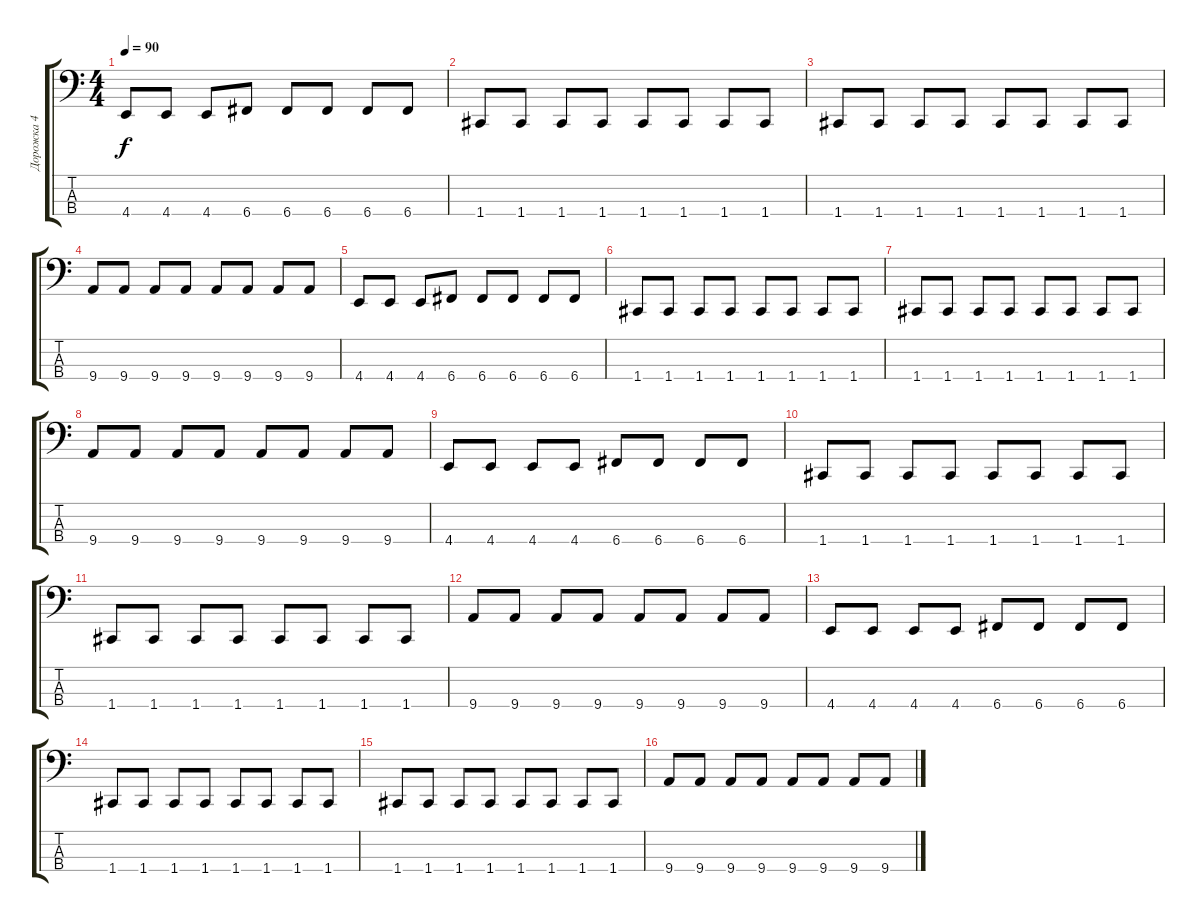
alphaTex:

\track ("Дорожка 4" "Дорожка 4") {instrument electricbasspick}
\staff {score tabs}
\tuning (F2 C2 G1 C1) {hide}
\ts (4 4)
\tempo 90
\clef f4
\ks c
4.4.8{dy f} 4.4.8 4.4.8 6.4.8 6.4.8 6.4.8 6.4.8 6.4.8 |
1.4.8 1.4.8 1.4.8 1.4.8 1.4.8 1.4.8 1.4.8 1.4.8 |
1.4.8 1.4.8 1.4.8 1.4.8 1.4.8 1.4.8 1.4.8 1.4.8 |
9.4.8 9.4.8 9.4.8 9.4.8 9.4.8 9.4.8 9.4.8 9.4.8 |
4.4.8 4.4.8 4.4.8 6.4.8 6.4.8 6.4.8 6.4.8 6.4.8 |
1.4.8 1.4.8 1.4.8 1.4.8 1.4.8 1.4.8 1.4.8 1.4.8 |
1.4.8 1.4.8 1.4.8 1.4.8 1.4.8 1.4.8 1.4.8 1.4.8 |
9.4.8 9.4.8 9.4.8 9.4.8 9.4.8 9.4.8 9.4.8 9.4.8 |
4.4.8 4.4.8 4.4.8 4.4.8 6.4.8 6.4.8 6.4.8 6.4.8 |
1.4.8 1.4.8 1.4.8 1.4.8 1.4.8 1.4.8 1.4.8 1.4.8 |
1.4.8 1.4.8 1.4.8 1.4.8 1.4.8 1.4.8 1.4.8 1.4.8 |
9.4.8 9.4.8 9.4.8 9.4.8 9.4.8 9.4.8 9.4.8 9.4.8 |
4.4.8 4.4.8 4.4.8 4.4.8 6.4.8 6.4.8 6.4.8 6.4.8 |
1.4.8 1.4.8 1.4.8 1.4.8 1.4.8 1.4.8 1.4.8 1.4.8 |
1.4.8 1.4.8 1.4.8 1.4.8 1.4.8 1.4.8 1.4.8 1.4.8 |
9.4.8 9.4.8 9.4.8 9.4.8 9.4.8 9.4.8 9.4.8 9.4.8
